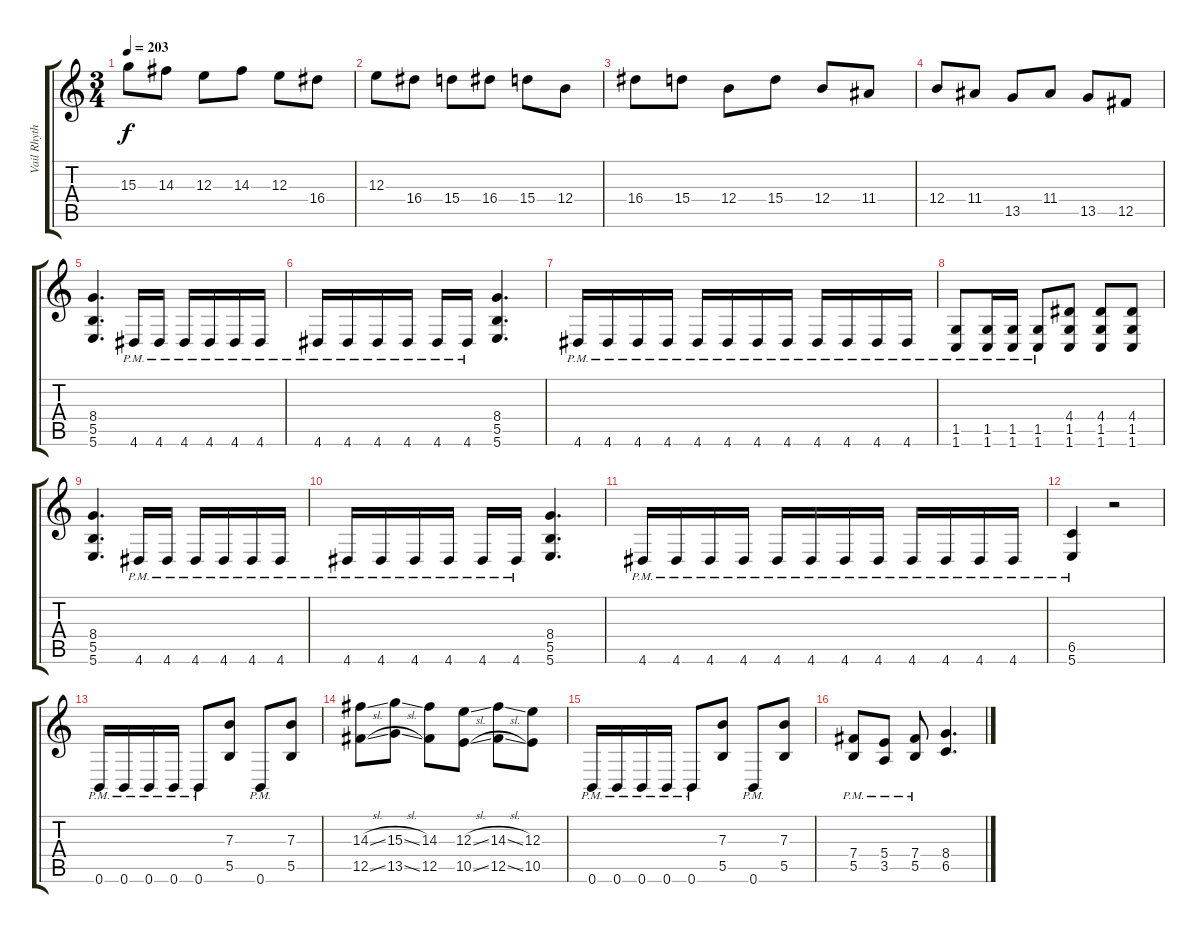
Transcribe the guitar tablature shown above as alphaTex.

\track ("Vail Rhythm" "Vail Rhyth") {instrument overdrivenguitar}
\staff {score tabs}
\tuning (Db4 Ab3 E3 B2 Gb2 B1) {hide}
\ts (3 4)
\tempo 203
\clef g2
\ks c
15.3.8{dy f} 14.3.8 12.3.8 14.3.8 12.3.8 16.4.8 |
12.3.8 16.4.8 15.4.8 16.4.8 15.4.8 12.4.8 |
16.4.8 15.4.8 12.4.8 15.4.8 12.4.8 11.4.8 |
12.4.8 11.4.8 13.5.8 11.4.8 13.5.8 12.5.8 |
(8.4 5.5 5.6).4{d} 4.6{pm}.16 4.6{pm}.16 4.6{pm}.16 4.6{pm}.16 4.6{pm}.16 4.6{pm}.16 |
4.6{pm}.16 4.6{pm}.16 4.6{pm}.16 4.6{pm}.16 4.6{pm}.16 4.6{pm}.16 (8.4 5.5 5.6).4{d} |
4.6{pm}.16 4.6{pm}.16 4.6{pm}.16 4.6{pm}.16 4.6{pm}.16 4.6{pm}.16 4.6{pm}.16 4.6{pm}.16 4.6{pm}.16 4.6{pm}.16 4.6{pm}.16 4.6{pm}.16 |
(1.5{pm} 1.6{pm}).8 (1.5{pm} 1.6{pm}).16 (1.5{pm} 1.6{pm}).16 (1.5{pm} 1.6{pm}).8 (4.4 1.5 1.6).8 (4.4 1.5 1.6).8 (4.4 1.5 1.6).8 |
(8.4 5.5 5.6).4{d} 4.6{pm}.16 4.6{pm}.16 4.6{pm}.16 4.6{pm}.16 4.6{pm}.16 4.6{pm}.16 |
4.6{pm}.16 4.6{pm}.16 4.6{pm}.16 4.6{pm}.16 4.6{pm}.16 4.6{pm}.16 (8.4 5.5 5.6).4{d} |
4.6{pm}.16 4.6{pm}.16 4.6{pm}.16 4.6{pm}.16 4.6{pm}.16 4.6{pm}.16 4.6{pm}.16 4.6{pm}.16 4.6{pm}.16 4.6{pm}.16 4.6{pm}.16 4.6{pm}.16 |
(6.5{pm} 5.6{pm}).4 r.2 |
0.6{pm}.16 0.6{pm}.16 0.6{pm}.16 0.6{pm}.16 0.6{pm}.8 (7.3 5.5).8 0.6{pm}.8 (7.3 5.5).8 |
(14.3{sl} 12.5{sl}).8 (15.3{sl} 13.5{sl}).8 (14.3 12.5).8 (12.3{sl} 10.5{sl}).8 (14.3{sl} 12.5{sl}).8 (12.3 10.5).8 |
0.6{pm}.16 0.6{pm}.16 0.6{pm}.16 0.6{pm}.16 0.6{pm}.8 (7.3 5.5).8 0.6{pm}.8 (7.3 5.5).8 |
(7.4{pm} 5.5{pm}).8 (5.4{pm} 3.5{pm}).8 (7.4{pm} 5.5{pm}).8 (8.4 6.5).4{d}
